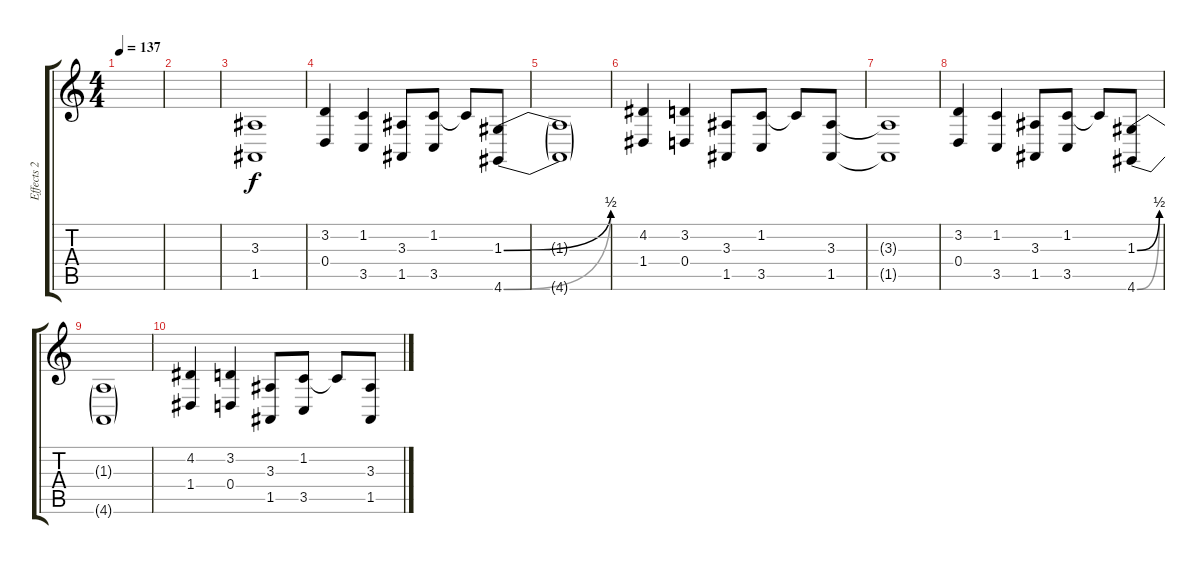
\track ("Effects 2" "Effects 2") {instrument mutedtrumpet}
\staff {score tabs}
\tuning (E4 B3 G3 D3 A2 E2) {hide}
\ts (4 4)
\tempo 137
\clef g2
\ks c
|
|
(3.3 1.5).1 |
(3.2 0.4).4 (1.2 3.5).4 (3.3 1.5).8 (1.2 3.5).8 1.2{t}.8 (1.3{be (bend 0 0 60 2)} 4.6{be (bend 0 0 60 2)}).8 |
(1.3{t} 4.6{t}).1 |
(4.2 1.4).4 (3.2 0.4).4 (3.3 1.5).8 (1.2 3.5).8 1.2{t}.8 (3.3 1.5).8 |
(3.3{t} 1.5{t}).1 |
(3.2 0.4).4 (1.2 3.5).4 (3.3 1.5).8 (1.2 3.5).8 1.2{t}.8 (1.3{be (bend 0 0 60 2)} 4.6{be (bend 0 0 60 2)}).8 |
(1.3{t} 4.6{t}).1 |
(4.2 1.4).4 (3.2 0.4).4 (3.3 1.5).8 (1.2 3.5).8 1.2{t}.8 (3.3 1.5).8
